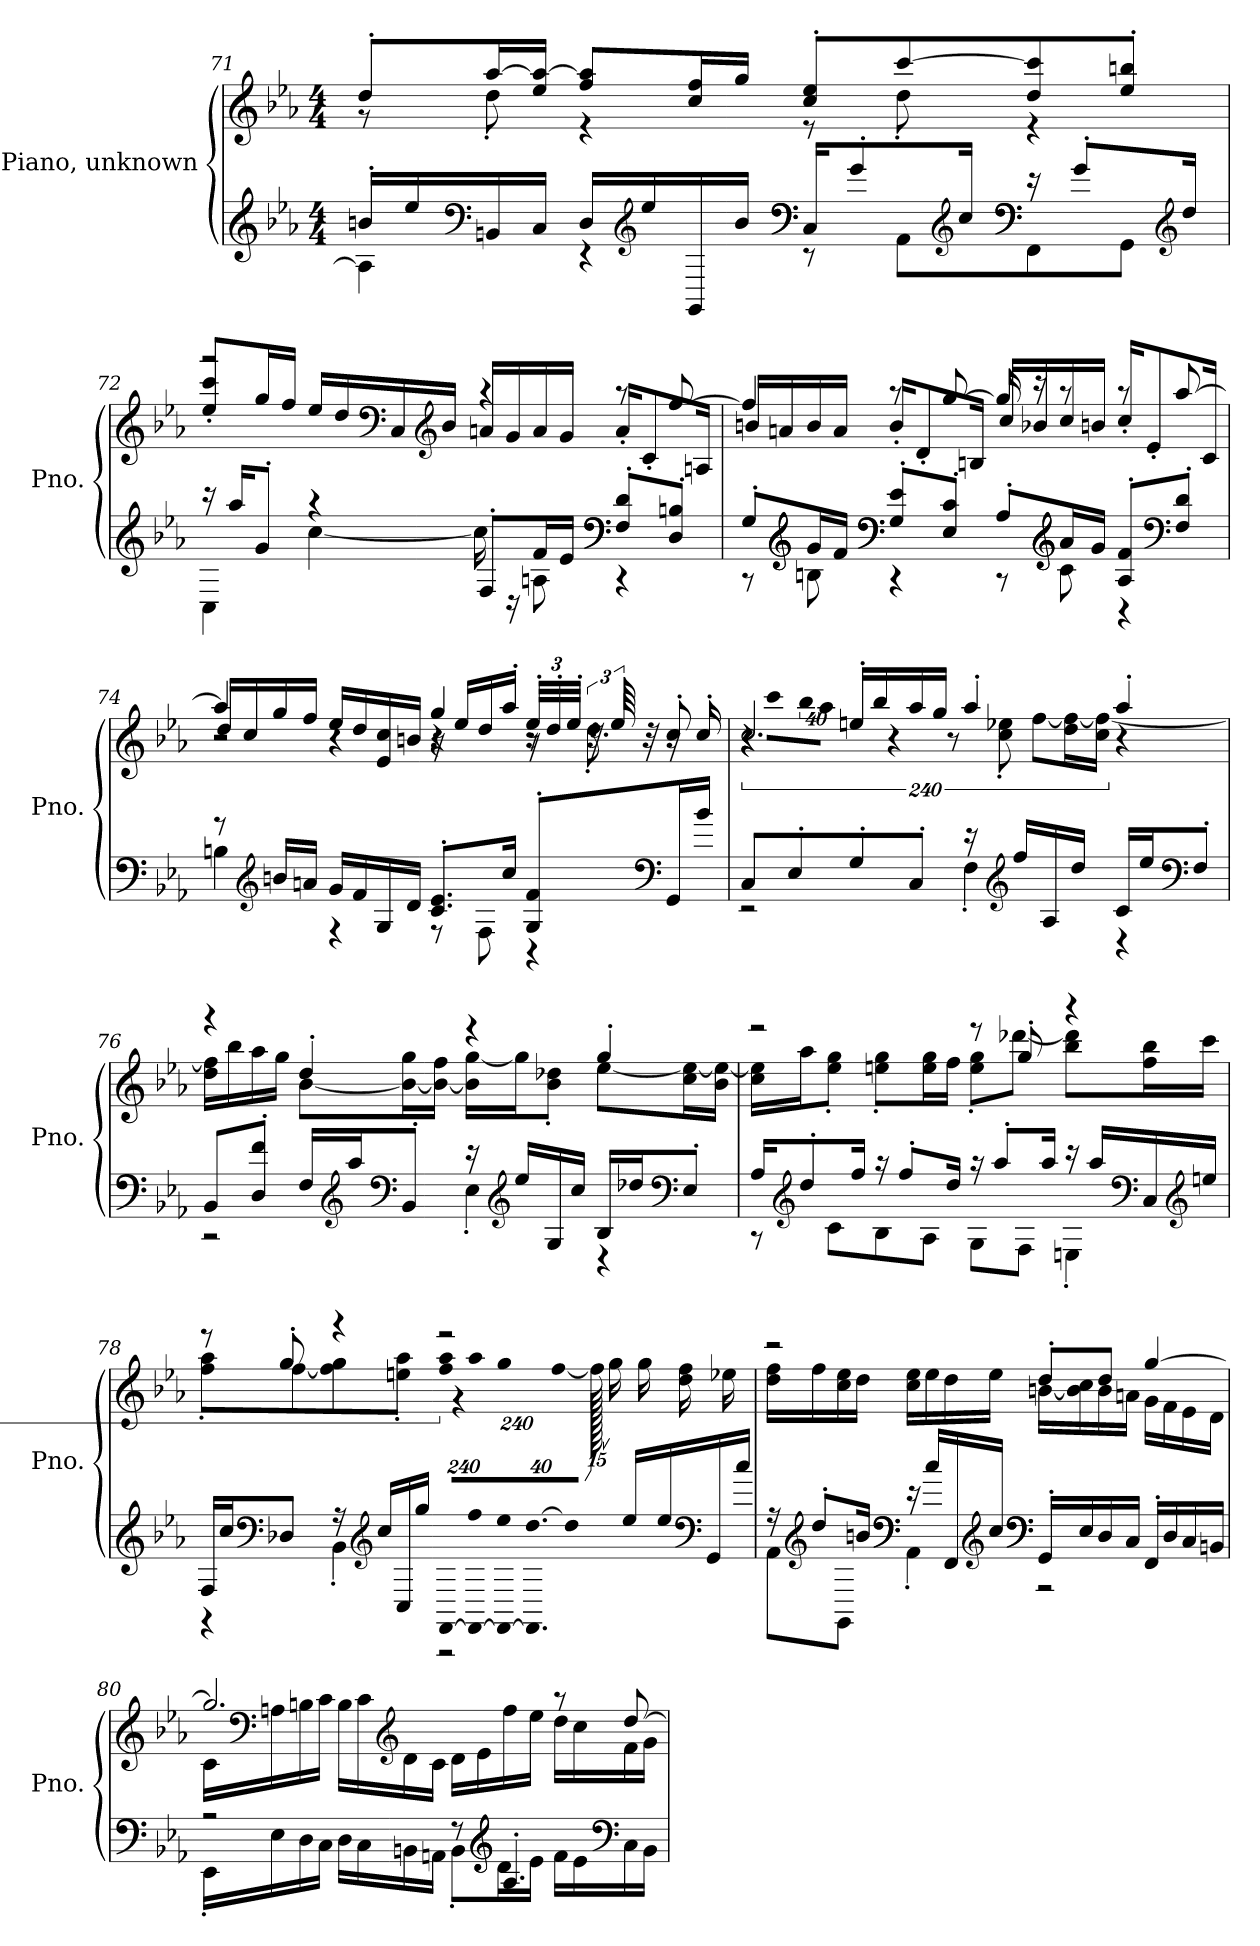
**kern	**kern
*part1	*part1
*staff2	*staff1
*I"Piano, unknown	*
*I'Pno.	*
!!LO:LB:g=z
*clefG2	*clefG2
*k[b-e-a-]	*k[b-e-a-]
*M4/4	*M4/4
=71	=71
*^	*^
16bn'/LL	4A-\]	8dd'/L	8r
16ee-/	.	.	.
*clefF4	*	*	*
16BBn/	.	[16aa-/L	8dd'\
16C/JJ	.	16ee-/ 16aa-/_JJ	.
16D/LL	4r	8ff/ 8aa-/]L	4r
*clefG2	*	*	*
16ee-/	.	.	.
16GG/	.	16cc/ 16ff/L	.
16b/JJ	.	16gg/JJ	.
*clefF4	*	*	*
16C/KL	8r	8cc/' 8ee-/'L	8r
8g'/	.	.	.
.	8AA-\L	[8ccc/	8dd'\
*clefG2	*	*	*
16cc/Jk	.	.	.
*clefF4	*	*	*
16r	8FF\	8dd/ 8ccc/]	4r
8g'/L	.	.	.
.	8GG\J	8ee-/' 8bbn/'J	.
*clefG2	*	*	*
16dd/Jk	.	.	.
!!LO:LB:g=z	!!
=72	=72	=72	=72
16r	4C\	2r	8ee-/' 8ccc/'L
16aa-/KL	.	.	.
8g'/J	.	.	16gg/L
.	.	.	16ff/JJ
4r	[4cc\	.	16ee-/LL
.	.	.	16dd/
*	*	*clefF4	*
.	.	.	16C/
*	*	*clefG2	*
.	.	.	16b-/JJ
8F'/L	16cc\]	4r	16an/LL
.	16r	.	16g/
16f/L	8An\	.	16a/
16e-/JJ	.	.	16g/JJ
*clefF4	*	*	*
8F/' 8d/'L	4r	8r	16a'/KL
.	.	.	8c'/
8D/' 8Bn/'J	.	[8ff/	.
.	.	.	16An/Jk
!!LO:LB:g=z	!!
=73	=73	=73	=73
8G'/L	8r	4ff/]	16bn/LL
.	.	.	16an/
*clefG2	*	*	*
16g/L	8Bn\	.	16b/
16f/JJ	.	.	16a/JJ
*clefF4	*	*	*
8G/' 8e-/'L	4r	8r	16b'/KL
.	.	.	8d'/
8E-/' 8c/'J	.	[8gg/	.
.	.	.	16Bn/Jk
8A-'/L	8r	16gg/]	16cc/LL
.	.	16r	16b-X/
*clefG2	*	*	*
16a-/L	8c\	8r	16cc/
16g/JJ	.	.	16bn/JJ
8A-/' 8f/'L	4r	8r	16cc'/KL
.	.	.	8e-'/
*clefF4	*	*	*
8F/' 8d/'J	.	[8aa-/	.
.	.	.	16c/Jk
!!LO:PB:g=z
=74	=74	=74	=74
*	*	*	*^
8r	4Bn\	4aa-/]	2r	16dd/LL
.	.	.	.	16cc/
*clefG2	*	*	*	*
16bn/LL	.	.	.	16gg/
16an/JJ	.	.	.	16ff/JJ
16g/LL	4r	4r	.	16ee-/LL
16f/	.	.	.	16dd/
16G/	.	.	.	16e-/ 16cc/
16d/JJ	.	.	.	16bn/JJ
8.c/' 8.e-/'L	8r	4gg/	4r	16r
.	.	.	.	16ee-/LL
.	8F\	.	.	16dd/
16cc/Jk	.	.	.	16aa-'/JJ
*	*	*	*	*Xbrackettup
8G/' 8f/'L	4r	8r	16r	48ee-'/LLL
.	.	.	.	48dd'/
.	.	.	.	48ee-'/JJJ
*	*	*	*	*brackettup
.	.	.	8.dd'\	48r
.	.	.	.	96ee-/
.	.	.	.	32r
*clefF4	*	*	*	*
16GG/L	.	8cc'/	.	16r
16b/JJ	.	.	.	16cc'/
!!LO:LB:g=z	!!	!!
=75	=75	=75	=75	=75
!	!	!	!LO:N:vis=16	!
8C/L	2r	4r	1920%137r	2.cc/
!	!	!	!LO:N:vis=16	!
.	.	.	1920%137ccc\LL	.
8E-'/	.	.	.	.
!	!	!	!LO:N:vis=32	!
.	.	.	640%23bb-\K	.
!	!	!	!LO:N:vis=16	!
.	.	.	1920%137aa-\JJ	.
8G'/	.	16een'/LL	4r	.
.	.	16bb-/	.	.
8C'/J	.	16aa-/	.	.
.	.	16gg/JJ	.	.
16r	4F'\	4aa-'/	8r	.
*clefG2	*	*	*	*
16ff/LL	.	.	.	.
16A-/	.	.	8cc\' 8ee-X\'	.
16dd/JJ	.	.	.	.
16c/LL	4r	4aa-'/	[8ff\L	4r
16ee-/J	.	.	.	.
*clefF4	*	*	*	*
8F'/J	.	.	16dd\ 16ff\_L	.
.	.	.	16cc\ 16ff\_JJ	.
*	*	*	*v	*v
!!LO:LB:g=z
=76	=76	=76	=76
8BB-/L	2r	4r	16dd\ 16ff\]LL
.	.	.	16bb-\
8D/' 8f/'J	.	.	16aa-\
.	.	.	16gg\JJ
16F/LL	.	4dd'/	[8b-\L
*clefG2	*	*	*
16aa-/J	.	.	.
*clefF4	*	*	*
8BB-'/J	.	.	16b-\_ 16gg\L
.	.	.	16b-\_ 16ff\JJ
16r	4E-'\	4r	16b-\] [16gg\LL
*clefG2	*	*	*
16ee-/LL	.	.	16gg\J]
16G/	.	.	8b-\' 8dd-X\'J
16cc/JJ	.	.	.
16B-/LL	4r	4gg'/	[8ee-\L
16dd-X/J	.	.	.
*clefF4	*	*	*
8E-'/J	.	.	16cc\ 16ee-\_L
.	.	.	16b-\ 16ee-\_JJ
!!LO:LB:g=z	!!
=77	=77	=77	=77
16A-/KL	8r	2r	16cc\ 16ee-\]LL
*clefG2	*	*	*
8dd'/	.	.	16aa-\J
.	8c\L	.	8ee-\' 8gg\'J
16ff/Jk	.	.	.
16r	8B-\	.	8een\' 8gg\'L
8ff'/L	.	.	.
.	8A-\J	.	16ee\ 16gg\L
16dd/Jk	.	.	16ff\JJ
16r	8G\L	8r	8ee\' 8gg\'L
8aa-'/L	.	.	.
.	8F\J	8gg'/	[8ddd-X\J
16aa-/Jk	.	.	.
16r	4En'\	4r	8bb-\ 8ddd-\]L
16aa-/LL	.	.	.
*clefF4	*	*	*
16C/	.	.	16ff\ 16bb-\L
*clefG2	*	*	*
16een/JJ	.	.	16ccc\JJ
!!LO:LB:g=z	!!
=78	=78	=78	=78
16F/LL	4r	8r	8ff\' 8aa-\'L
16cc/J	.	.	.
*clefF4	*	*	*
8D-X/J	.	8gg'/	[8ff\
16r	4BB-'\	4r	8ff\] 8gg\
*clefG2	*	*	*
16cc/LL	.	.	.
16C/	.	.	8een\' 8aa-\'J
16gg/JJ	.	.	.
*Xbrackettup	*	*	*
!LO:N:vis=16	!	!	!LO:N:vis=32
[1920%137FF/LL	2r	2r	640%23ff\ 640%23aa-\
!	!	!	!LO:N:vis=32
.	.	.	640%23r
!LO:N:vis=16	!	!	!
1920%137FF/_ 1920%137ff/	.	.	.
!	!	!	!LO:N:vis=16
.	.	.	1920%137aa-\LL
!LO:N:vis=32	!	!	!
640%23FF/_ 640%23ee-/L	.	.	.
!	!	!	!LO:N:vis=32
.	.	.	640%23gg\K
!LO:N:vis=32.	!	!	!
1920%103FF/] [1920%103dd/	.	.	.
.	.	.	[240%17ff\J
!LO:N:vis=64	!	!	!
960%17dd/JJJk]	.	.	.
16ee-/LL	.	.	1920ff\]
.	.	.	16gg\LL
16ee-/	.	.	.
.	.	.	16gg\
*clefF4	*	*	*
16GG/	.	.	.
.	.	.	16dd\ 16ff\
16cc/JJ	.	.	.
.	.	.	16ee-X\JJ
1920ryy	1920ryy	1920ryy	.
!!LO:LB:g=z	!!
=79	=79	=79	=79
16r	8AA-\L	2r	16dd\ 16ff\LL
*clefG2	*	*	*
8dd'/L	.	.	16ff\
.	8GG\J	.	16cc\ 16ee-\
16bn/Jk	.	.	16dd\JJ
*clefF4	*	*	*
16r	4AA-'\	.	16cc\ 16ee-\LL
16cc/LL	.	.	16ee-\
16FF/	.	.	16dd\
*clefG2	*	*	*
16cc/JJ	.	.	16ee-\JJ
*clefF4	*	*	*
16GG'/LL	2r	8dd'/L	[16bn\LL
16E-/	.	.	16b\] 16cc\
16D/	.	8dd/J	16b\
16C/JJ	.	.	16an\JJ
16FF'/LL	.	[4gg/	16g\LL
16D/	.	.	16f\
16C/	.	.	16e-\
16BBn/JJ	.	.	16d\JJ
!!LO:PB:g=z	!!
=80	=80	=80	=80
2r	16EE-'\LL	2.gg/]	16c\LL
*	*	*clefF4	*
.	16E-\	.	16An\
.	16D\	.	16Bn\
.	16C\JJ	.	16c\JJ
.	16D\LL	.	16B\LL
.	16C\	.	16c\
*	*	*clefG2	*
.	16BBn\	.	16d\
.	16AAn\JJ	.	16c\JJ
8r	8BB'\L	.	16d\LL
.	.	.	16e-\
*clefG2	*	*	*
4.A-'/	16d\L	.	16ff\
.	16e-\JJ	.	16ee-\JJ
.	16f\LL	8r	16dd\LL
.	16e-\	.	16cc\
*clefF4	*	*	*
.	16C\	[8dd/	16f\
.	16BB\JJ	.	16g\JJ
*v	*v	*	*
*	*v	*v
=	=
*-	*-
